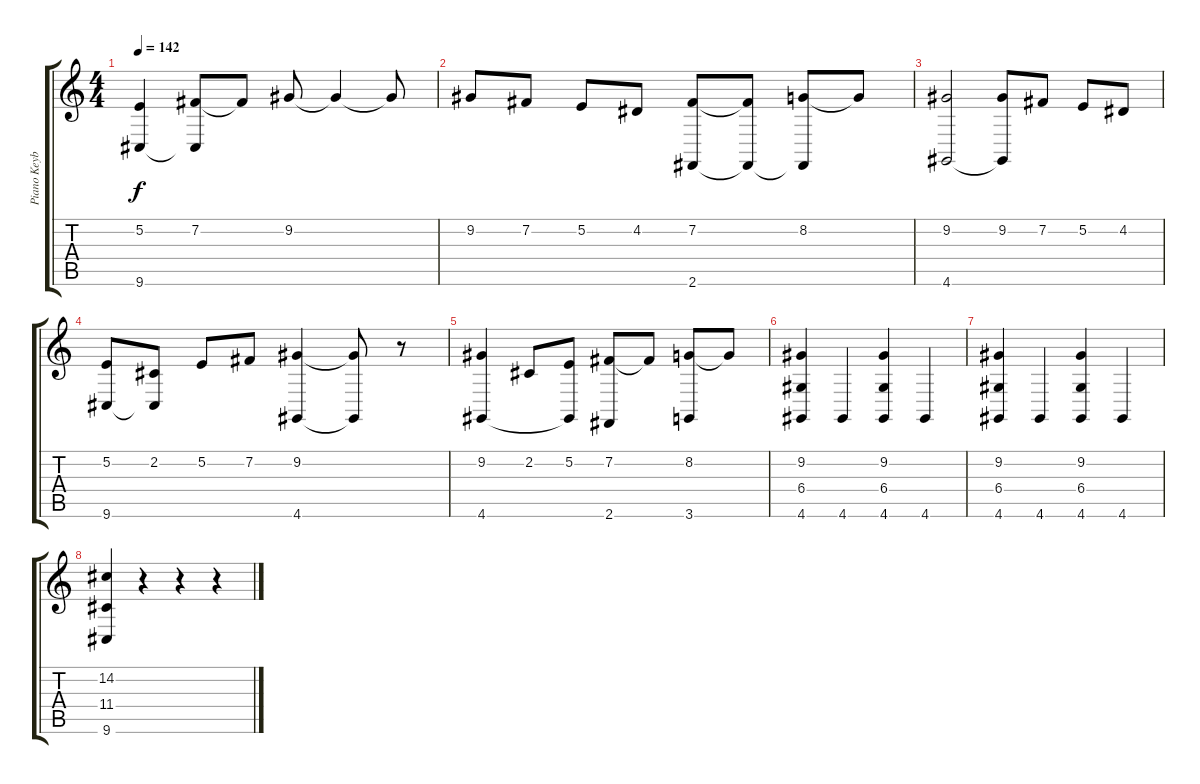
\track ("Piano Keyboard" "Piano Keyb") {instrument acousticgrandpiano}
\staff {score tabs}
\tuning (E4 B3 G3 D3 A2 E2) {hide}
\ts (4 4)
\tempo 142
\clef g2
\ks c
(5.2 9.6).4{dy f} (7.2 9.6{t}).8 7.2{t}.8 9.2.8 9.2{t}.4 9.2{t}.8 |
9.2.8 7.2.8 5.2.8 4.2.8 (7.2 2.6).8 (7.2{t} 2.6{t}).8 (8.2 2.6{t}).8 8.2{t}.8 |
(9.2 4.6).2 (9.2 4.6{t}).8 7.2.8 5.2.8 4.2.8 |
(5.2 9.6).8 (2.2 9.6{t}).8 5.2.8 7.2.8 (9.2 4.6).4 (9.2{t} 4.6{t}).8 r.8 |
(9.2 4.6).4 2.2.8 (5.2 4.6{t}).8 (7.2 2.6).8 7.2{t}.8 (8.2 3.6).8 8.2{t}.8 |
(9.2 6.4 4.6).4 4.6.4 (9.2 6.4 4.6).4 4.6.4 |
(9.2 6.4 4.6).4 4.6.4 (9.2 6.4 4.6).4 4.6.4 |
(14.2 11.4 9.6).4 r.4 r.4 r.4
